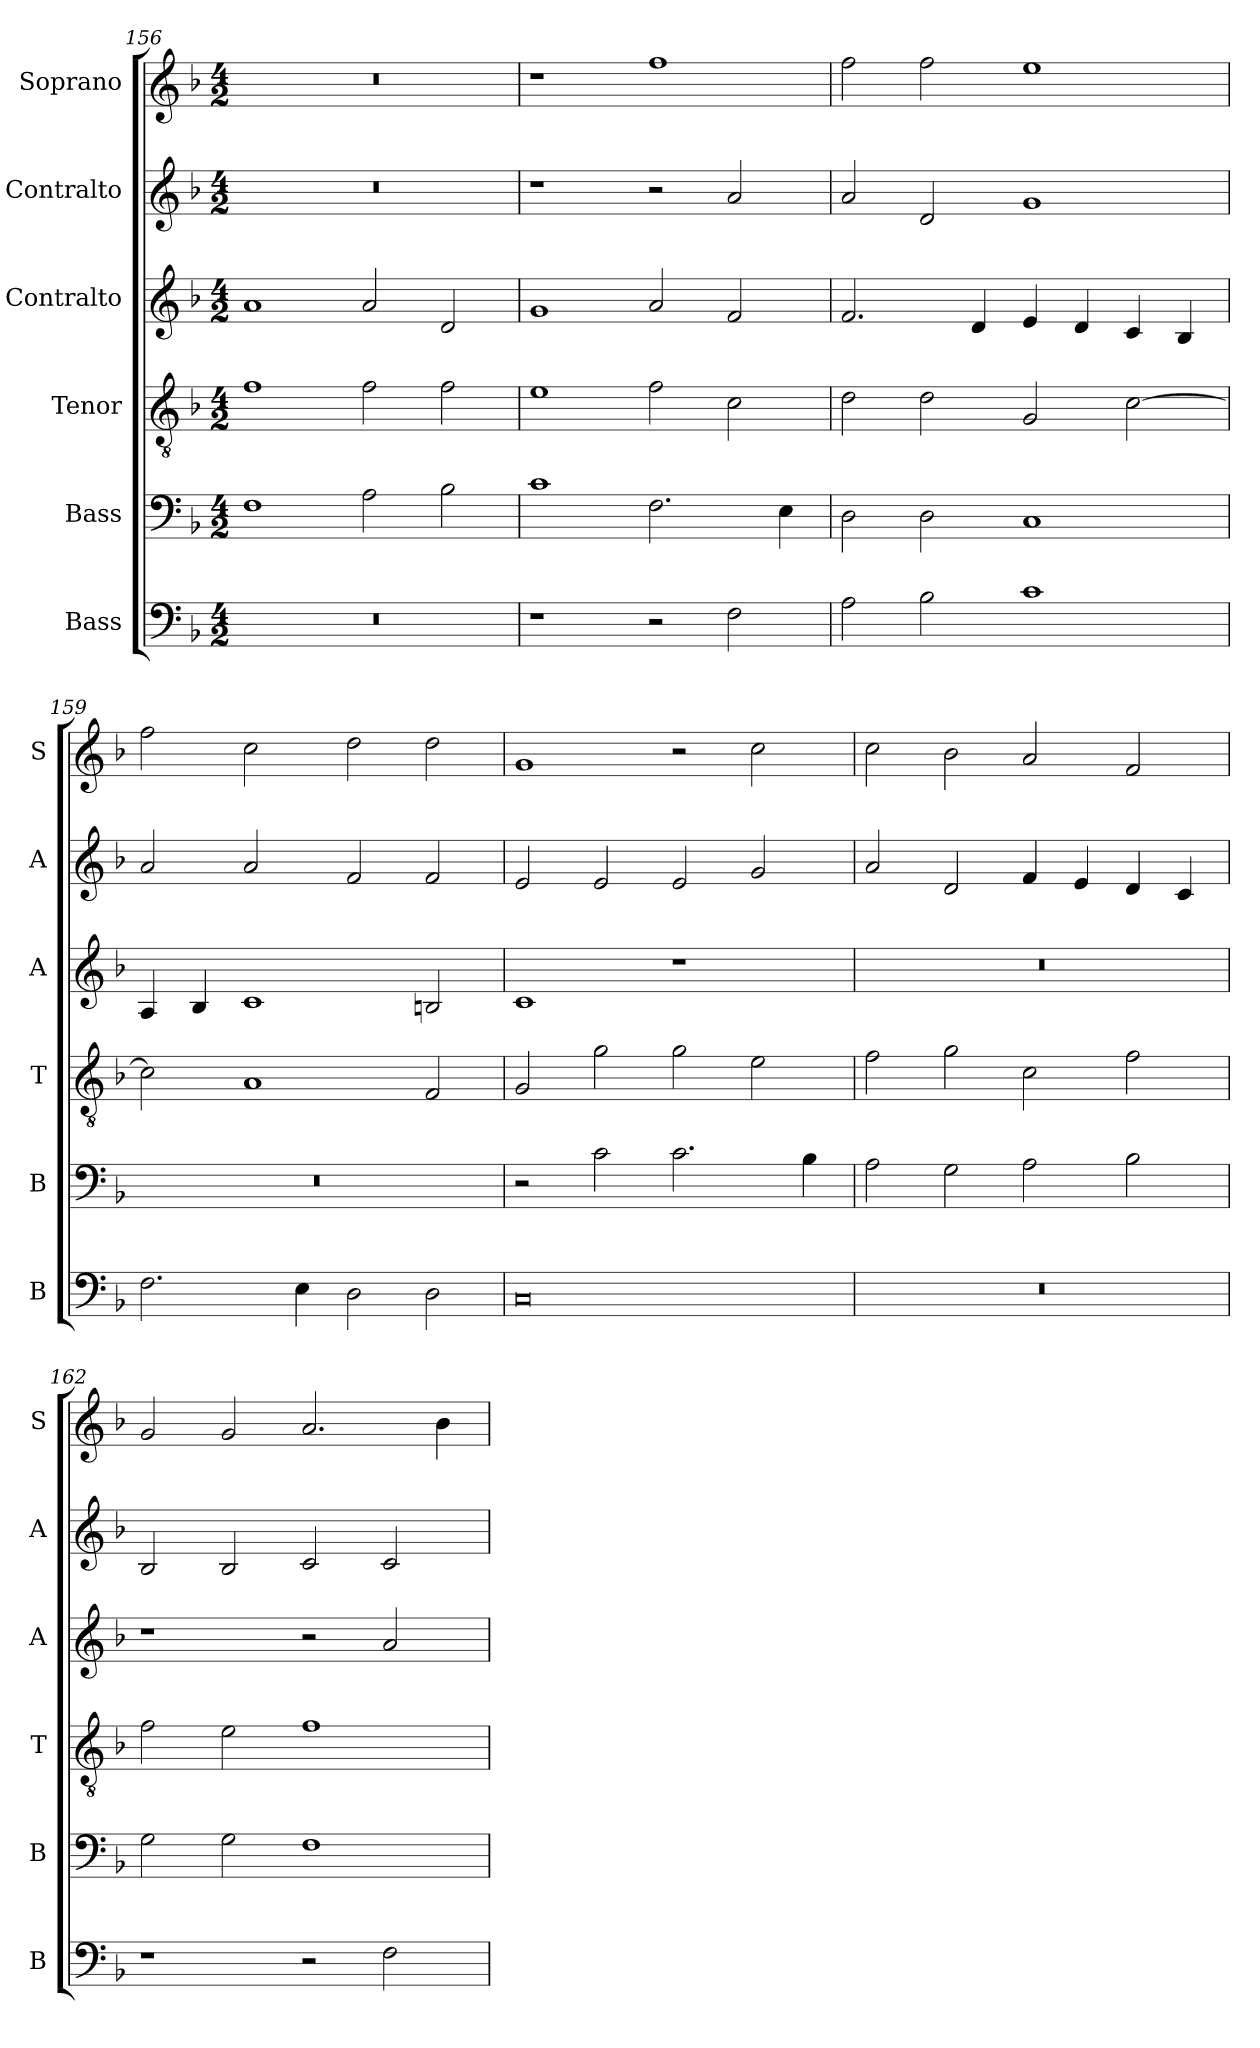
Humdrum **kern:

**kern	**kern	**kern	**kern	**kern	**kern
*part6	*part5	*part4	*part3	*part2	*part1
*staff6	*staff5	*staff4	*staff3	*staff2	*staff1
*I"Bass	*I"Bass	*I"Tenor	*I"Contralto	*I"Contralto	*I"Soprano
*I'B	*I'B	*I'T	*I'A	*I'A	*I'S
*clefF4	*clefF4	*clefGv2	*clefG2	*clefG2	*clefG2
*k[b-]	*k[b-]	*k[b-]	*k[b-]	*k[b-]	*k[b-]
*F:ion	*F:ion	*F:ion	*F:ion	*F:ion	*F:ion
*M4/2	*M4/2	*M4/2	*M4/2	*M4/2	*M4/2
=156	=156	=156	=156	=156	=156
0r	1F	1f	1a	0r	0r
.	2A	2f	2a	.	.
.	2B-	2f	2d	.	.
=157	=157	=157	=157	=157	=157
1r	1c	1e	1g	1r	1r
2r	2.F	2f	2a	2r	1ff
2F	.	2c	2f	2a	.
.	4E	.	.	.	.
=158	=158	=158	=158	=158	=158
2A	2D	2d	2.f	2a	2ff
2B-	2D	2d	.	2d	2ff
.	.	.	4d	.	.
1c	1C	2G	4e	1g	1ee
.	.	.	4d	.	.
.	.	[2c	4c	.	.
.	.	.	4B-	.	.
=159	=159	=159	=159	=159	=159
2.F	0r	2c]	4A	2a	2ff
.	.	.	4B-	.	.
.	.	1A	1c	2a	2cc
4E	.	.	.	.	.
2D	.	.	.	2f	2dd
2D	.	2F	2Bn	2f	2dd
=160	=160	=160	=160	=160	=160
0C	2r	2G	1c	2e	1g
.	2c	2g	.	2e	.
.	2.c	2g	1r	2e	2r
.	.	2e	.	2g	2cc
.	4B-	.	.	.	.
=161	=161	=161	=161	=161	=161
0r	2A	2f	0r	2a	2cc
.	2G	2g	.	2d	2b-
.	2A	2c	.	4f	2a
.	.	.	.	4e	.
.	2B-	2f	.	4d	2f
.	.	.	.	4c	.
=162	=162	=162	=162	=162	=162
1r	2G	2f	1r	2B-	2g
.	2G	2e	.	2B-	2g
2r	1F	1f	2r	2c	2.a
2F	.	.	2a	2c	.
.	.	.	.	.	4b-
=	=	=	=	=	=
*-	*-	*-	*-	*-	*-
